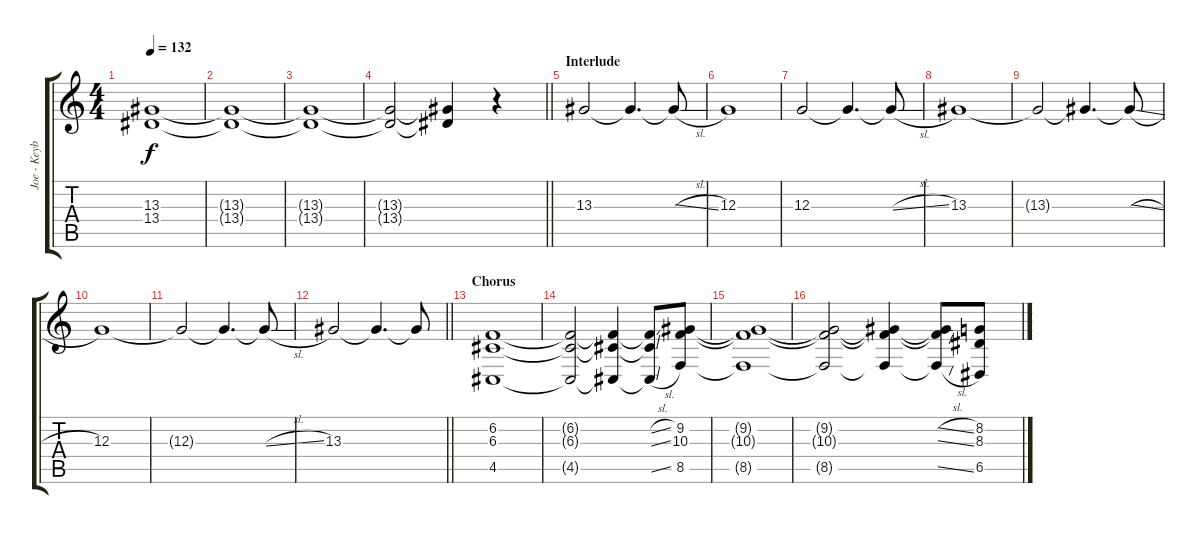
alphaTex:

\track ("Joe - Keyboards" "Joe - Keyb") {instrument lead2sawtooth}
\staff {score tabs}
\tuning (E4 B3 G3 D3 A2 E2) {hide}
\ts (4 4)
\tempo 132
\clef g2
\ks c
(13.3 13.4).1{dy f} |
(13.3{t} 13.4{t}).1 |
(13.3{t} 13.4{t}).1 |
\barLineRight lightlight
(13.3{t} 13.4{t}).2 (13.3{t} 13.4{t}).4 r.4 |
\section ("" "Interlude")
13.3.2 13.3{t}.4{d} 13.3{sl t}.8 |
12.3.1 |
12.3.2 12.3{t}.4{d} 12.3{sl t}.8 |
13.3.1 |
13.3{t}.2 13.3{t}.4{d} 13.3{sl t}.8 |
12.3.1 |
12.3{t}.2 12.3{t}.4{d} 12.3{sl t}.8 |
\barLineRight lightlight
13.3.2 13.3{t}.4{d} 13.3{t}.8 |
\section ("" "Chorus")
(6.2 6.3 4.5).1 |
(6.2{t} 6.3{t} 4.5{t}).2 (6.2{t} 6.3{t} 4.5{t}).4 (6.2{sl t} 6.3{sl t} 4.5{sl t}).8 (9.2 10.3 8.5).8 |
(9.2{t} 10.3{t} 8.5{t}).1 |
(9.2{t} 10.3{t} 8.5{t}).2 (9.2{t} 10.3{t} 8.5{t}).4 (9.2{sl t} 10.3{sl t} 8.5{sl t}).8 (8.2 8.3 6.5).8
